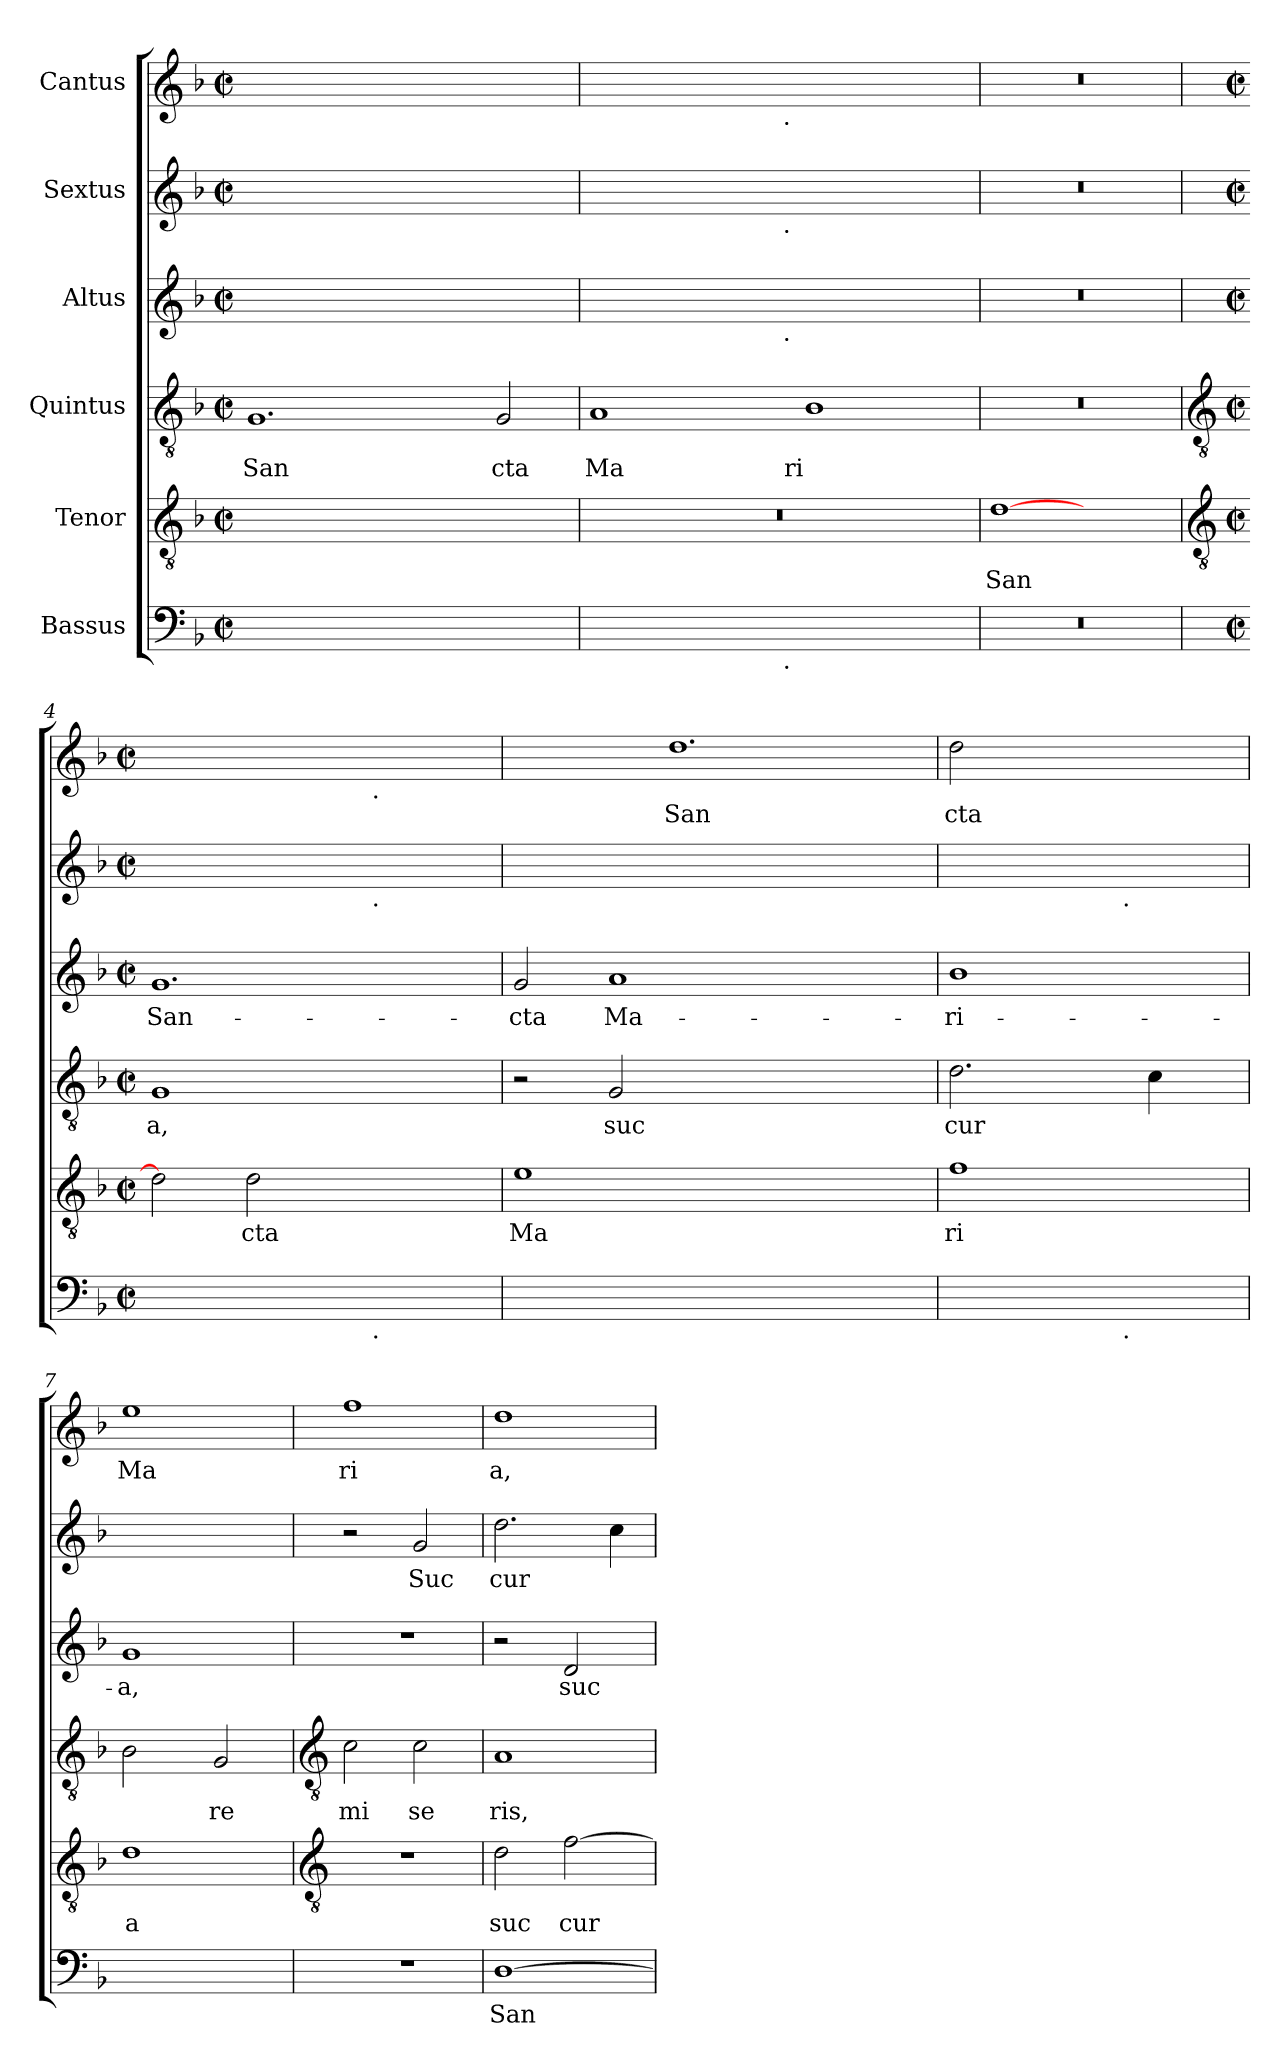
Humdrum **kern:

**kern	**text	**kern	**text	**kern	**text	**kern	**text	**kern	**text	**kern	**text
*part6	*part6	*part5	*part5	*part4	*part4	*part3	*part3	*part2	*part2	*part1	*part1
*staff6	*staff6	*staff5	*staff5	*staff4	*staff4	*staff3	*staff3	*staff2	*staff2	*staff1	*staff1
*I"Bassus	*	*I"Tenor	*	*I"Quintus	*	*I"Altus	*	*I"Sextus	*	*I"Cantus	*
*clefF4	*	*clefGv2	*	*clefGv2	*	*clefG2	*	*clefG2	*	*clefG2	*
*k[b-]	*	*k[b-]	*	*k[b-]	*	*k[b-]	*	*k[b-]	*	*k[b-]	*
*F:	*	*F:	*	*F:	*	*F:	*	*F:	*	*F:	*
*M4/2	*	*M4/2	*	*M4/2	*	*M4/2	*	*M4/2	*	*M4/2	*
*met(c|)	*	*met(c|)	*	*met(c|)	*	*met(c|)	*	*met(c|)	*	*met(c|)	*
=1	=1	=1	=1	=1	=1	=1	=1	=1	=1	=1	=1
!	!	!	!	!	!LO:LY:b	!	!	!	!	!	!
4ryy	.	4ryy	.	1.G	San	4ryy	.	4ryy	.	4ryy	.
4ryy	.	4ryy	.	.	.	4ryy	.	4ryy	.	4ryy	.
4ryy	.	4ryy	.	.	.	4ryy	.	4ryy	.	4ryy	.
4ryy	.	4ryy	.	.	.	4ryy	.	4ryy	.	4ryy	.
4ryy	.	4ryy	.	.	.	4ryy	.	4ryy	.	4ryy	.
4ryy	.	4ryy	.	.	.	4ryy	.	4ryy	.	4ryy	.
!	!	!	!	!	!LO:LY:b	!	!	!	!	!	!
4ryy	.	4ryy	.	2G/	cta	4ryy	.	4ryy	.	4ryy	.
4ryy	.	4ryy	.	.	.	4ryy	.	4ryy	.	4ryy	.
=2	=2	=2	=2	=2	=2	=2	=2	=2	=2	=2	=2
!	!	!	!	!	!LO:LY:b	!	!	!	!	!	!
4ryy	.	0r	.	1A	Ma	4ryy	.	4ryy	.	4ryy	.
4ryy	.	.	.	.	.	4ryy	.	4ryy	.	4ryy	.
4ryy	.	.	.	.	.	4ryy	.	4ryy	.	4ryy	.
32ryy	.	.	.	.	.	32ryy	.	32ryy	.	32ryy	.
32ryy	.	.	.	.	.	32ryy	.	32ryy	.	32ryy	.
32ryy	.	.	.	.	.	32ryy	.	32ryy	.	32ryy	.
32ryy	.	.	.	.	.	32ryy	.	32ryy	.	32ryy	.
32ryy	.	.	.	.	.	32ryy	.	32ryy	.	32ryy	.
32ryy	.	.	.	.	.	32ryy	.	32ryy	.	32ryy	.
!	!	!	!	!	!	!	!	!	!	!LO:TX:b:t=.	!
!	!	!	!	!	!	!	!	!LO:TX:b:t=.	!	!	!
!	!	!	!	!	!	!LO:TX:b:t=.	!	!	!	!	!
!LO:TX:b:t=.	!	!	!	!	!	!	!	!	!	!	!
32ryy	.	.	.	.	.	32ryy	.	32ryy	.	32ryy	.
4ryy	.	.	.	.	.	4ryy	.	4ryy	.	4ryy	.
!	!	!	!	!	!LO:LY:b	!	!	!	!	!	!
.	.	.	.	1B-	ri	.	.	.	.	.	.
4ryy	.	.	.	.	.	4ryy	.	4ryy	.	4ryy	.
4ryy	.	.	.	.	.	4ryy	.	4ryy	.	4ryy	.
4ryy	.	.	.	.	.	4ryy	.	4ryy	.	4ryy	.
32ryy	.	.	.	.	.	32ryy	.	32ryy	.	32ryy	.
=3	=3	=3	=3	=3	=3	=3	=3	=3	=3	=3	=3
!	!	!	!LO:LY:b	!	!	!	!	!	!	!	!
0r	.	[1d	San	0r	.	0r	.	0r	.	0r	.
.	.	1ryy	.	.	.	.	.	.	.	.	.
!!LO:LB:g=z
=4	=4	=4	=4	=4	=4	=4	=4	=4	=4	=4	=4
*	*	*clefGv2	*	*clefGv2	*	*	*	*	*	*	*
*M2/2	*	*M2/2	*	*M2/2	*	*M2/2	*	*M2/2	*	*M2/2	*
*met(c|)	*	*met(c|)	*	*met(c|)	*	*met(c|)	*	*met(c|)	*	*met(c|)	*
!	!	!	!	!	!LO:LY:b	!	!LO:LY:b	!	!	!	!
4ryy	.	2d\]	.	1G	a,	1.g	San-	4ryy	.	4ryy	.
4ryy	.	.	.	.	.	.	.	4ryy	.	4ryy	.
!	!	!	!LO:LY:b	!	!	!	!	!	!	!	!
4ryy	.	2d\	cta	.	.	.	.	4ryy	.	4ryy	.
32ryy	.	.	.	.	.	.	.	32ryy	.	32ryy	.
32ryy	.	.	.	.	.	.	.	32ryy	.	32ryy	.
32ryy	.	.	.	.	.	.	.	32ryy	.	32ryy	.
32ryy	.	.	.	.	.	.	.	32ryy	.	32ryy	.
32ryy	.	.	.	.	.	.	.	32ryy	.	32ryy	.
32ryy	.	.	.	.	.	.	.	32ryy	.	32ryy	.
!	!	!	!	!	!	!	!	!	!	!LO:TX:b:t=.	!
!	!	!	!	!	!	!	!	!LO:TX:b:t=.	!	!	!
!LO:TX:b:t=.	!	!	!	!	!	!	!	!	!	!	!
32ryy	.	.	.	.	.	.	.	32ryy	.	32ryy	.
4ryy	.	.	.	.	.	.	.	4ryy	.	4ryy	.
.	.	2ryy	.	2ryy	.	.	.	.	.	.	.
4ryy	.	.	.	.	.	.	.	4ryy	.	4ryy	.
32ryy	.	.	.	.	.	.	.	32ryy	.	32ryy	.
=5	=5	=5	=5	=5	=5	=5	=5	=5	=5	=5	=5
!	!	!	!LO:LY:b	!	!	!	!LO:LY:b	!	!	!	!
4ryy	.	1e	Ma	2r	.	2g/	-cta	4ryy	.	4ryy	.
4ryy	.	.	.	.	.	.	.	4ryy	.	4ryy	.
!	!	!	!	!	!LO:LY:b	!	!LO:LY:b	!	!	!	!
4ryy	.	.	.	2G/	suc	1a	Ma-	4ryy	.	4ryy	.
32ryy	.	.	.	.	.	.	.	32ryy	.	32ryy	.
!	!	!	!	!	!	!	!	!	!	!	!LO:LY:b
4ryy	.	.	.	.	.	.	.	4ryy	.	1.dd	San
.	.	1ryy	.	1ryy	.	.	.	.	.	.	.
1ryy	.	.	.	.	.	.	.	1ryy	.	.	.
.	.	.	.	.	.	2ryy	.	.	.	.	.
.	.	4ryy	.	4ryy	.	4ryy	.	.	.	.	.
4ryy	.	.	.	.	.	.	.	4ryy	.	.	.
.	.	32ryy	.	32ryy	.	32ryy	.	.	.	.	.
=6	=6	=6	=6	=6	=6	=6	=6	=6	=6	=6	=6
!	!	!	!LO:LY:b	!	!LO:LY:b	!	!LO:LY:b	!	!	!	!LO:LY:b
4ryy	.	1f	ri	2.d\	cur	1b-	-ri-	4ryy	.	2dd\	cta
4ryy	.	.	.	.	.	.	.	4ryy	.	.	.
32ryy	.	.	.	.	.	.	.	32ryy	.	2ryy	.
32ryy	.	.	.	.	.	.	.	32ryy	.	.	.
32ryy	.	.	.	.	.	.	.	32ryy	.	.	.
32ryy	.	.	.	.	.	.	.	32ryy	.	.	.
32ryy	.	.	.	.	.	.	.	32ryy	.	.	.
32ryy	.	.	.	.	.	.	.	32ryy	.	.	.
!	!	!	!	!	!	!	!	!LO:TX:b:t=.	!	!	!
!LO:TX:b:t=.	!	!	!	!	!	!	!	!	!	!	!
32ryy	.	.	.	.	.	.	.	32ryy	.	.	.
4ryy	.	.	.	.	.	.	.	4ryy	.	.	.
.	.	.	.	4c\	.	.	.	.	.	.	.
4ryy	.	.	.	.	.	.	.	4ryy	.	.	.
.	.	8..ryy	.	8..ryy	.	8..ryy	.	.	.	8..ryy	.
!!LO:LB:g=z
=7	=7	=7	=7	=7	=7	=7	=7	=7	=7	=7	=7
!	!	!	!LO:LY:b	!	!	!	!LO:LY:b	!	!	!	!LO:LY:b
4ryy	.	1d	a	2B-\	.	1g	-a,	4ryy	.	1ee	Ma
4ryy	.	.	.	.	.	.	.	4ryy	.	.	.
!	!	!	!	!	!LO:LY:b	!	!	!	!	!	!
32ryy	.	.	.	2G/	re	.	.	32ryy	.	.	.
4...ryy	.	.	.	.	.	.	.	4...ryy	.	.	.
!!LO:LB:g=z
=8	=8	=8	=8	=8	=8	=8	=8	=8	=8	=8	=8
*	*	*clefGv2	*	*clefGv2	*	*	*	*	*	*	*
!	!	!	!	!	!LO:LY:b	!	!	!	!	!	!LO:LY:b
1r	.	1r	.	2c\	mi	1r	.	2r	.	1ff	ri
!	!	!	!	!	!LO:LY:b	!	!	!	!LO:LY:b	!	!
.	.	.	.	2c\	se	.	.	2g/	Suc	.	.
=9	=9	=9	=9	=9	=9	=9	=9	=9	=9	=9	=9
!	!LO:LY:b	!	!LO:LY:b	!	!LO:LY:b	!	!	!	!LO:LY:b	!	!LO:LY:b
[1D	San	2d\	suc	1A	ris,	2r	.	2.dd\	cur	1dd	a,
!	!	!	!LO:LY:b	!	!	!	!LO:LY:b	!	!	!	!
.	.	[2f\	cur	.	.	2d/	suc-	.	.	.	.
.	.	.	.	.	.	.	.	4cc\	.	.	.
=	=	=	=	=	=	=	=	=	=	=	=
*-	*-	*-	*-	*-	*-	*-	*-	*-	*-	*-	*-
